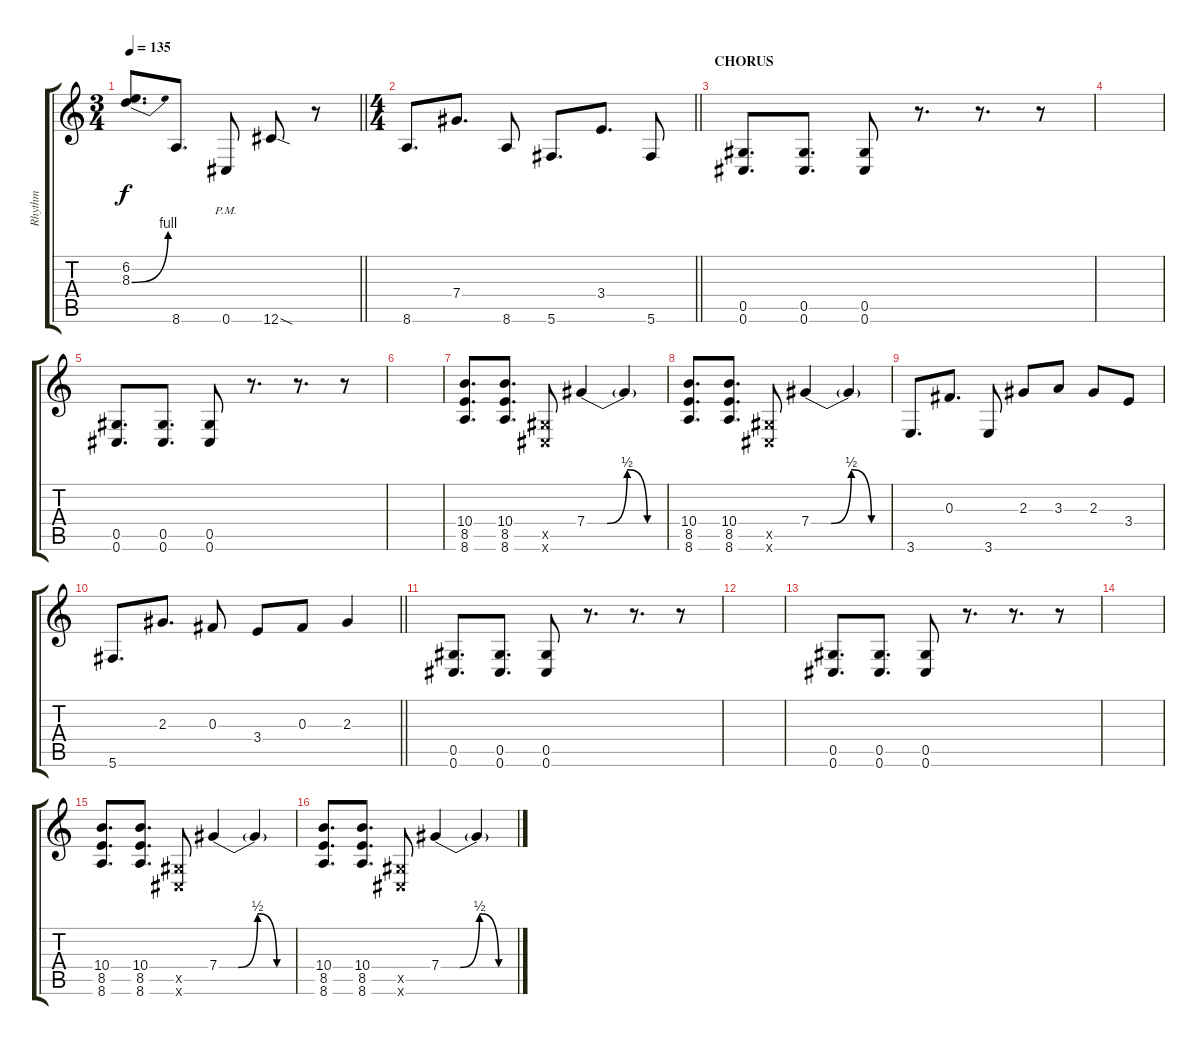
\track ("Rhythm" "Rhythm") {instrument distortionguitar}
\staff {score tabs}
\tuning (Eb4 Bb3 Gb3 Db3 Ab2 Db2) {hide}
\ts (3 4)
\tempo 135
\clef g2
\barLineRight lightlight
\ks c
(6.2 8.3{be (bend 0 0 60 4)}).8{d dy f} 8.6.8{d} 0.6{pm}.8 12.6{sod}.8 r.8 |
\ts (4 4)
\section ("" "")
\barLineRight lightlight
8.6.8{d} 7.4.8{d} 8.6.8 5.6.8{d} 3.4.8{d} 5.6.8 |
\section ("" "CHORUS")
(0.5 0.6).8{d} (0.5 0.6).8{d} (0.5 0.6).8 r.8{d} r.8{d} r.8 |
|
(0.5 0.6).8{d} (0.5 0.6).8{d} (0.5 0.6).8 r.8{d} r.8{d} r.8 |
|
(10.4 8.5 8.6).8{d} (10.4 8.5 8.6).8{d} (0.5{x} 0.6{x}).8 7.4{be (custom 0 0 15 0 30 2 45 0 60 0)}.4 7.4{t}.4 |
(10.4 8.5 8.6).8{d} (10.4 8.5 8.6).8{d} (0.5{x} 0.6{x}).8 7.4{be (custom 0 0 15 0 30 2 45 0 60 0)}.4 7.4{t}.4 |
3.6.8{d} 0.3.8{d} 3.6.8 2.3.8 3.3.8 2.3.8 3.4.8 |
\barLineRight lightlight
5.6.8{d} 2.3.8{d} 0.3.8 3.4.8 0.3.8 2.3.4 |
\section ("" "")
(0.5 0.6).8{d} (0.5 0.6).8{d} (0.5 0.6).8 r.8{d} r.8{d} r.8 |
|
(0.5 0.6).8{d} (0.5 0.6).8{d} (0.5 0.6).8 r.8{d} r.8{d} r.8 |
|
(10.4 8.5 8.6).8{d} (10.4 8.5 8.6).8{d} (0.5{x} 0.6{x}).8 7.4{be (custom 0 0 15 0 30 2 45 0 60 0)}.4 7.4{t}.4 |
(10.4 8.5 8.6).8{d} (10.4 8.5 8.6).8{d} (0.5{x} 0.6{x}).8 7.4{be (custom 0 0 15 0 30 2 45 0 60 0)}.4 7.4{t}.4
